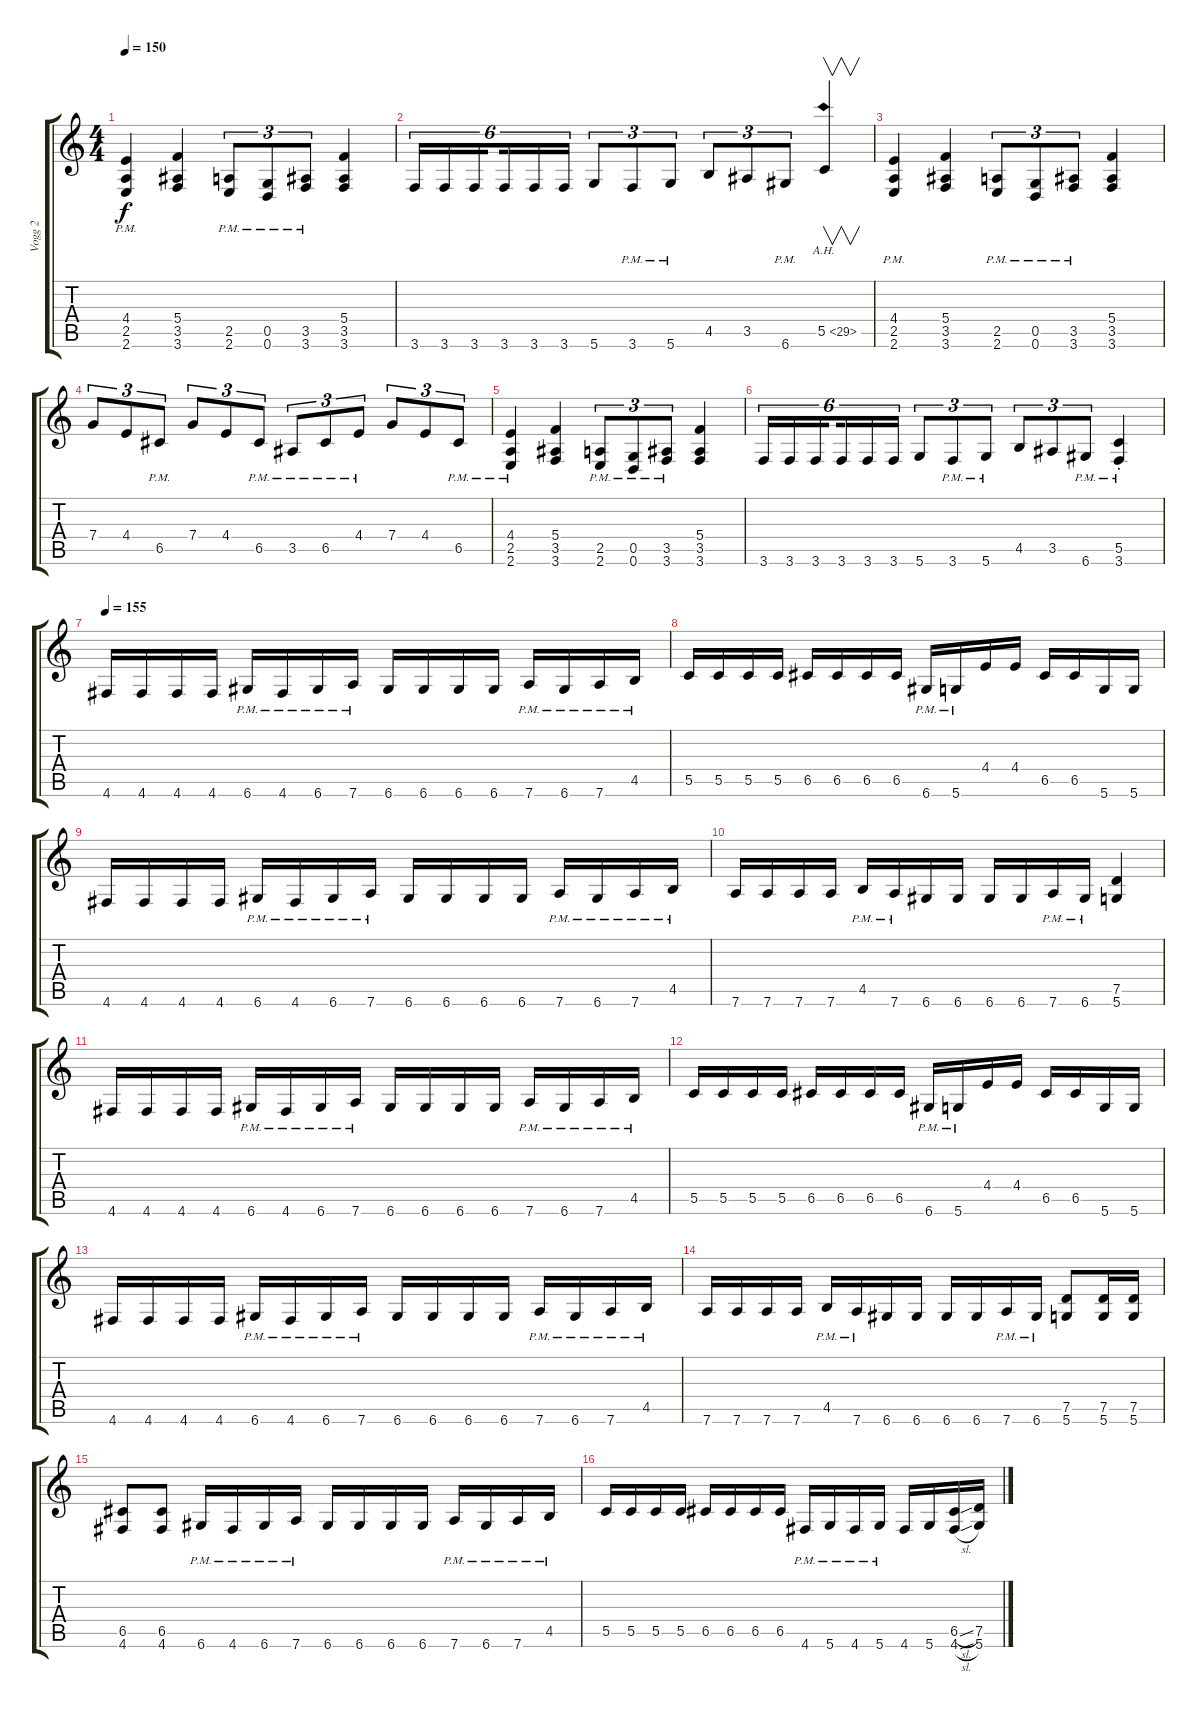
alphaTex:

\track ("Vogg 2" "Vogg 2") {instrument distortionguitar}
\staff {score tabs}
\tuning (D4 A3 F3 C3 G2 D2) {hide}
\ts (4 4)
\tempo 150
\clef g2
\ks c
(4.4{pm} 2.5{pm} 2.6{pm}).4{dy f} (5.4 3.5 3.6).4 (2.5{pm} 2.6{pm}).8{tu (3 2)} (0.5{pm} 0.6{pm}).8{tu (3 2)} (3.5{pm} 3.6{pm}).8{tu (3 2)} (5.4 3.5 3.6).4 |
3.6.16{tu (6 4)} 3.6.16{tu (6 4)} 3.6.16{tu (6 4) beam splitsecondary} 3.6.16{tu (6 4)} 3.6.16{tu (6 4)} 3.6.16{tu (6 4)} 5.6.8{tu (3 2)} 3.6{pm}.8{tu (3 2)} 5.6{pm}.8{tu (3 2)} 4.5.8{tu (3 2)} 3.5.8{tu (3 2)} 6.6{pm}.8{tu (3 2)} 5.5{ah 24}.4{v} |
(4.4{pm} 2.5{pm} 2.6{pm}).4 (5.4 3.5 3.6).4 (2.5{pm} 2.6{pm}).8{tu (3 2)} (0.5{pm} 0.6{pm}).8{tu (3 2)} (3.5{pm} 3.6{pm}).8{tu (3 2)} (5.4 3.5 3.6).4 |
7.4.8{tu (3 2)} 4.4.8{tu (3 2)} 6.5{pm}.8{tu (3 2)} 7.4.8{tu (3 2)} 4.4.8{tu (3 2)} 6.5{pm}.8{tu (3 2)} 3.5{pm}.8{tu (3 2)} 6.5{pm}.8{tu (3 2)} 4.4{pm}.8{tu (3 2)} 7.4.8{tu (3 2)} 4.4.8{tu (3 2)} 6.5{pm}.8{tu (3 2)} |
(4.4{pm} 2.5{pm} 2.6{pm}).4 (5.4 3.5 3.6).4 (2.5{pm} 2.6{pm}).8{tu (3 2)} (0.5{pm} 0.6{pm}).8{tu (3 2)} (3.5{pm} 3.6{pm}).8{tu (3 2)} (5.4 3.5 3.6).4 |
3.6.16{tu (6 4)} 3.6.16{tu (6 4)} 3.6.16{tu (6 4) beam splitsecondary} 3.6.16{tu (6 4)} 3.6.16{tu (6 4)} 3.6.16{tu (6 4)} 5.6.8{tu (3 2)} 3.6{pm}.8{tu (3 2)} 5.6{pm}.8{tu (3 2)} 4.5.8{tu (3 2)} 3.5.8{tu (3 2)} 6.6{pm}.8{tu (3 2)} (5.5{pm st} 3.6{pm st}).4 |
\tempo 155
4.6.16 4.6.16 4.6.16 4.6.16 6.6{pm}.16 4.6{pm}.16 6.6{pm}.16 7.6{pm}.16 6.6.16 6.6.16 6.6.16 6.6.16 7.6{pm}.16 6.6{pm}.16 7.6{pm}.16 4.5{pm}.16 |
5.5.16 5.5.16 5.5.16 5.5.16 6.5.16 6.5.16 6.5.16 6.5.16 6.6{pm}.16 5.6{pm}.16 4.4.16 4.4.16 6.5.16 6.5.16 5.6.16 5.6.16 |
4.6.16 4.6.16 4.6.16 4.6.16 6.6{pm}.16 4.6{pm}.16 6.6{pm}.16 7.6{pm}.16 6.6.16 6.6.16 6.6.16 6.6.16 7.6{pm}.16 6.6{pm}.16 7.6{pm}.16 4.5{pm}.16 |
7.6.16 7.6.16 7.6.16 7.6.16 4.5{pm}.16 7.6{pm}.16 6.6.16 6.6.16 6.6.16 6.6.16 7.6{pm}.16 6.6{pm}.16 (7.5 5.6).4 |
4.6.16 4.6.16 4.6.16 4.6.16 6.6{pm}.16 4.6{pm}.16 6.6{pm}.16 7.6{pm}.16 6.6.16 6.6.16 6.6.16 6.6.16 7.6{pm}.16 6.6{pm}.16 7.6{pm}.16 4.5{pm}.16 |
5.5.16 5.5.16 5.5.16 5.5.16 6.5.16 6.5.16 6.5.16 6.5.16 6.6{pm}.16 5.6{pm}.16 4.4.16 4.4.16 6.5.16 6.5.16 5.6.16 5.6.16 |
4.6.16 4.6.16 4.6.16 4.6.16 6.6{pm}.16 4.6{pm}.16 6.6{pm}.16 7.6{pm}.16 6.6.16 6.6.16 6.6.16 6.6.16 7.6{pm}.16 6.6{pm}.16 7.6{pm}.16 4.5{pm}.16 |
7.6.16 7.6.16 7.6.16 7.6.16 4.5{pm}.16 7.6{pm}.16 6.6.16 6.6.16 6.6.16 6.6.16 7.6{pm}.16 6.6{pm}.16 (7.5 5.6).8 (7.5 5.6).16 (7.5 5.6).16 |
(6.5 4.6).8 (6.5 4.6).8 6.6{pm}.16 4.6{pm}.16 6.6{pm}.16 7.6{pm}.16 6.6.16 6.6.16 6.6.16 6.6.16 7.6{pm}.16 6.6{pm}.16 7.6{pm}.16 4.5{pm}.16 |
5.5.16 5.5.16 5.5.16 5.5.16 6.5.16 6.5.16 6.5.16 6.5.16 4.6{pm}.16 5.6{pm}.16 4.6{pm}.16 5.6{pm}.16 4.6.16 5.6.16 (6.5{sl} 4.6{sl}).16 (7.5 5.6).16
